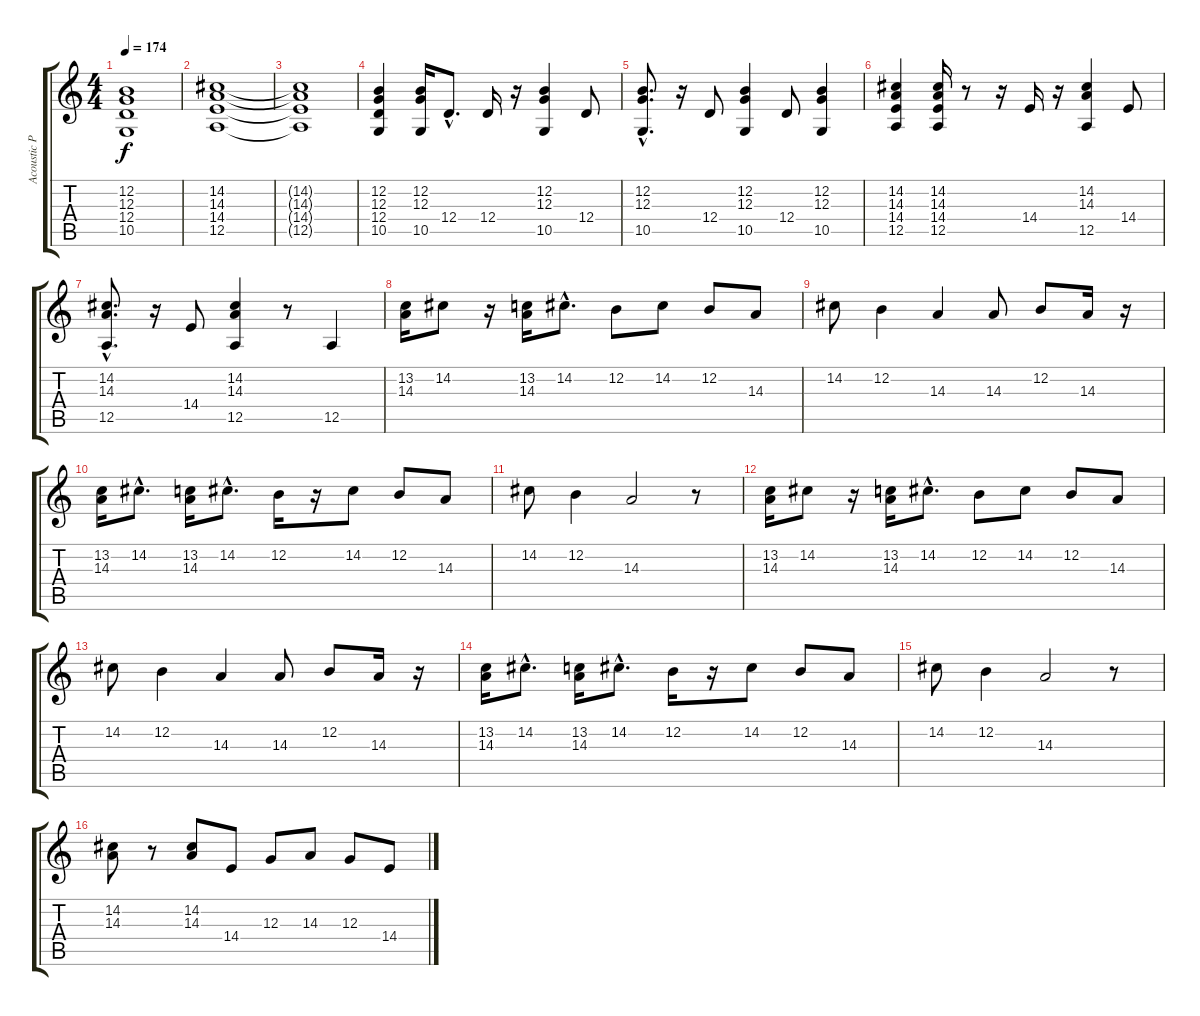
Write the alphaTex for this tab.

\track ("Acoustic Piano" "Acoustic P") {instrument brightacousticpiano}
\staff {score tabs}
\tuning (E4 B3 G3 D3 A2 E2) {hide}
\ts (4 4)
\tempo 174
\clef g2
\ks c
(12.2{t} 12.3{t} 12.4{t} 10.5{t}).1{dy f} |
(14.2 14.3 14.4 12.5).1 |
(14.2{t} 14.3{t} 14.4{t} 12.5{t}).1 |
(12.2 12.3 12.4 10.5).4 (12.2 12.3 10.5).16 12.4{hac}.8{d} 12.4.16 r.16 (12.2 12.3 10.5).4 12.4.8 |
(12.2{hac} 12.3{hac} 10.5{hac}).8{d} r.16 12.4.8 (12.2 12.3 10.5).4 12.4.8 (12.2 12.3 10.5).4 |
(14.2 14.3 14.4 12.5).4 (14.2 14.3 14.4 12.5).16 r.8 r.16 14.4.16 r.16 (14.2 14.3 12.5).4 14.4.8 |
(14.2{hac} 14.3{hac} 12.5{hac}).8{d} r.16 14.4.8 (14.2 14.3 12.5).4 r.8 12.5.4 |
(13.2 14.3).16 14.2.8 r.16 (13.2 14.3).16 14.2{hac}.8{d} 12.2.8 14.2.8 12.2.8 14.3.8 |
14.2.8 12.2.4 14.3.4 14.3.8 12.2.8 14.3.16 r.16 |
(13.2 14.3).16 14.2{hac}.8{d} (13.2 14.3).16 14.2{hac}.8{d} 12.2.16 r.16 14.2.8 12.2.8 14.3.8 |
14.2.8 12.2.4 14.3.2 r.8 |
(13.2 14.3).16 14.2.8 r.16 (13.2 14.3).16 14.2{hac}.8{d} 12.2.8 14.2.8 12.2.8 14.3.8 |
14.2.8 12.2.4 14.3.4 14.3.8 12.2.8 14.3.16 r.16 |
(13.2 14.3).16 14.2{hac}.8{d} (13.2 14.3).16 14.2{hac}.8{d} 12.2.16 r.16 14.2.8 12.2.8 14.3.8 |
14.2.8 12.2.4 14.3.2 r.8 |
(14.2 14.3).8 r.8 (14.2 14.3).8 14.4.8 12.3.8 14.3.8 12.3.8 14.4.8
